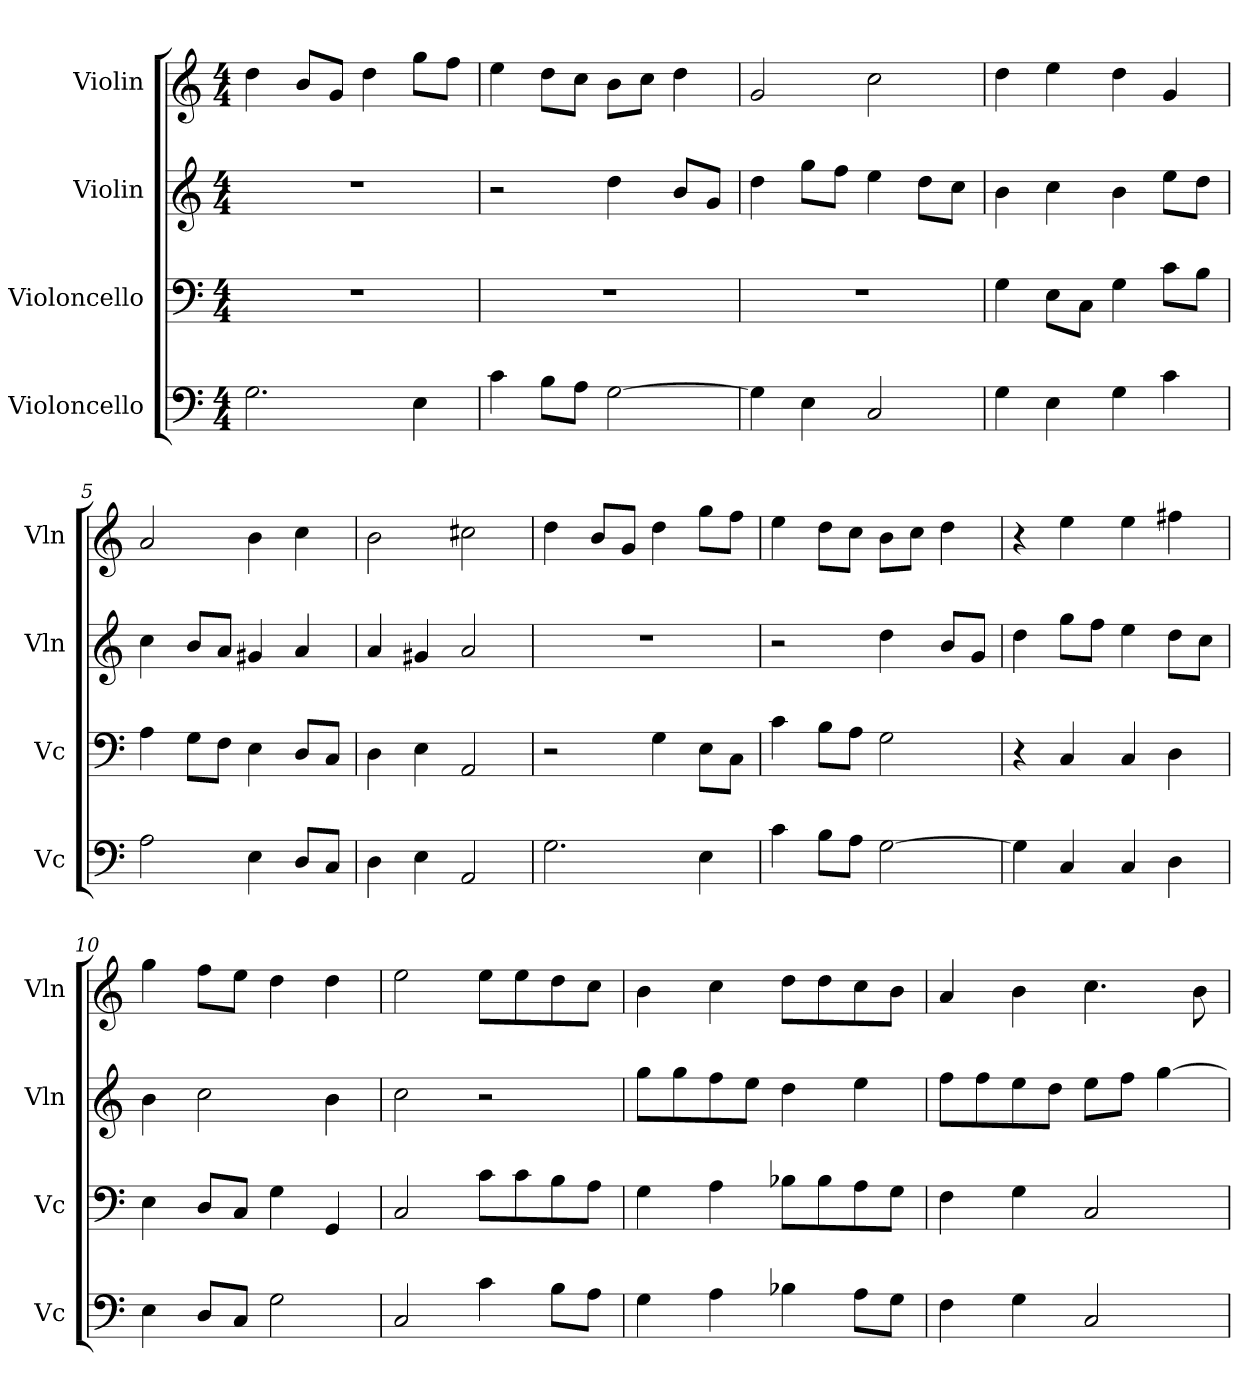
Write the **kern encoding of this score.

**kern	**kern	**kern	**kern
*part4	*part3	*part2	*part1
*staff4	*staff3	*staff2	*staff1
*I"Violoncello	*I"Violoncello	*I"Violin	*I"Violin
*I'Vc	*I'Vc	*I'Vln	*I'Vln
*clefF4	*clefF4	*clefG2	*clefG2
*k[]	*k[]	*k[]	*k[]
*M4/4	*M4/4	*M4/4	*M4/4
*MM120	*MM120	*MM120	*MM120
=1	=1	=1	=1
2.G\	1r	1r	4dd\
.	.	.	8b/L
.	.	.	8g/J
.	.	.	4dd\
4E\	.	.	8gg\L
.	.	.	8ff\J
=2	=2	=2	=2
4c\	1r	2r	4ee\
8B\L	.	.	8dd\L
8A\J	.	.	8cc\J
[2G\	.	4dd\	8b\L
.	.	.	8cc\J
.	.	8b/L	4dd\
.	.	8g/J	.
=3	=3	=3	=3
4G\]	1r	4dd\	2g/
4E\	.	8gg\L	.
.	.	8ff\J	.
2C/	.	4ee\	2cc\
.	.	8dd\L	.
.	.	8cc\J	.
=4	=4	=4	=4
4G\	4G\	4b\	4dd\
4E\	8E\L	4cc\	4ee\
.	8C\J	.	.
4G\	4G\	4b\	4dd\
4c\	8c\L	8ee\L	4g/
.	8B\J	8dd\J	.
=5	=5	=5	=5
2A\	4A\	4cc\	2a/
.	8G\L	8b/L	.
.	8F\J	8a/J	.
4E\	4E\	4g#X/	4b\
8D/L	8D/L	4a/	4cc\
8C/J	8C/J	.	.
=6	=6	=6	=6
4D\	4D\	4a/	2b\
4E\	4E\	4g#X/	.
2AA/	2AA/	2a/	2cc#X\
=7	=7	=7	=7
2.G\	2r	1r	4dd\
.	.	.	8b/L
.	.	.	8g/J
.	4G\	.	4dd\
4E\	8E\L	.	8gg\L
.	8C\J	.	8ff\J
=8	=8	=8	=8
4c\	4c\	2r	4ee\
8B\L	8B\L	.	8dd\L
8A\J	8A\J	.	8cc\J
[2G\	2G\	4dd\	8b\L
.	.	.	8cc\J
.	.	8b/L	4dd\
.	.	8g/J	.
=9	=9	=9	=9
4G\]	4r	4dd\	4r
4C/	4C/	8gg\L	4ee\
.	.	8ff\J	.
4C/	4C/	4ee\	4ee\
4D\	4D\	8dd\L	4ff#X\
.	.	8cc\J	.
=10	=10	=10	=10
4E\	4E\	4b\	4gg\
8D/L	8D/L	2cc\	8ff\L
8C/J	8C/J	.	8ee\J
2G\	4G\	.	4dd\
.	4GG/	4b\	4dd\
=11	=11	=11	=11
2C/	2C/	2cc\	2ee\
4c\	8c\L	2r	8ee\L
.	8c\	.	8ee\
8B\L	8B\	.	8dd\
8A\J	8A\J	.	8cc\J
=12	=12	=12	=12
4G\	4G\	8gg\L	4b\
.	.	8gg\	.
4A\	4A\	8ff\	4cc\
.	.	8ee\J	.
4B-X\	8B-X\L	4dd\	8dd\L
.	8B-\	.	8dd\
8A\L	8A\	4ee\	8cc\
8G\J	8G\J	.	8b\J
=13	=13	=13	=13
4F\	4F\	8ff\L	4a/
.	.	8ff\	.
4G\	4G\	8ee\	4b\
.	.	8dd\J	.
2C/	2C/	8ee\L	4.cc\
.	.	8ff\J	.
.	.	[4gg\	.
.	.	.	8b\
=	=	=	=
*-	*-	*-	*-
